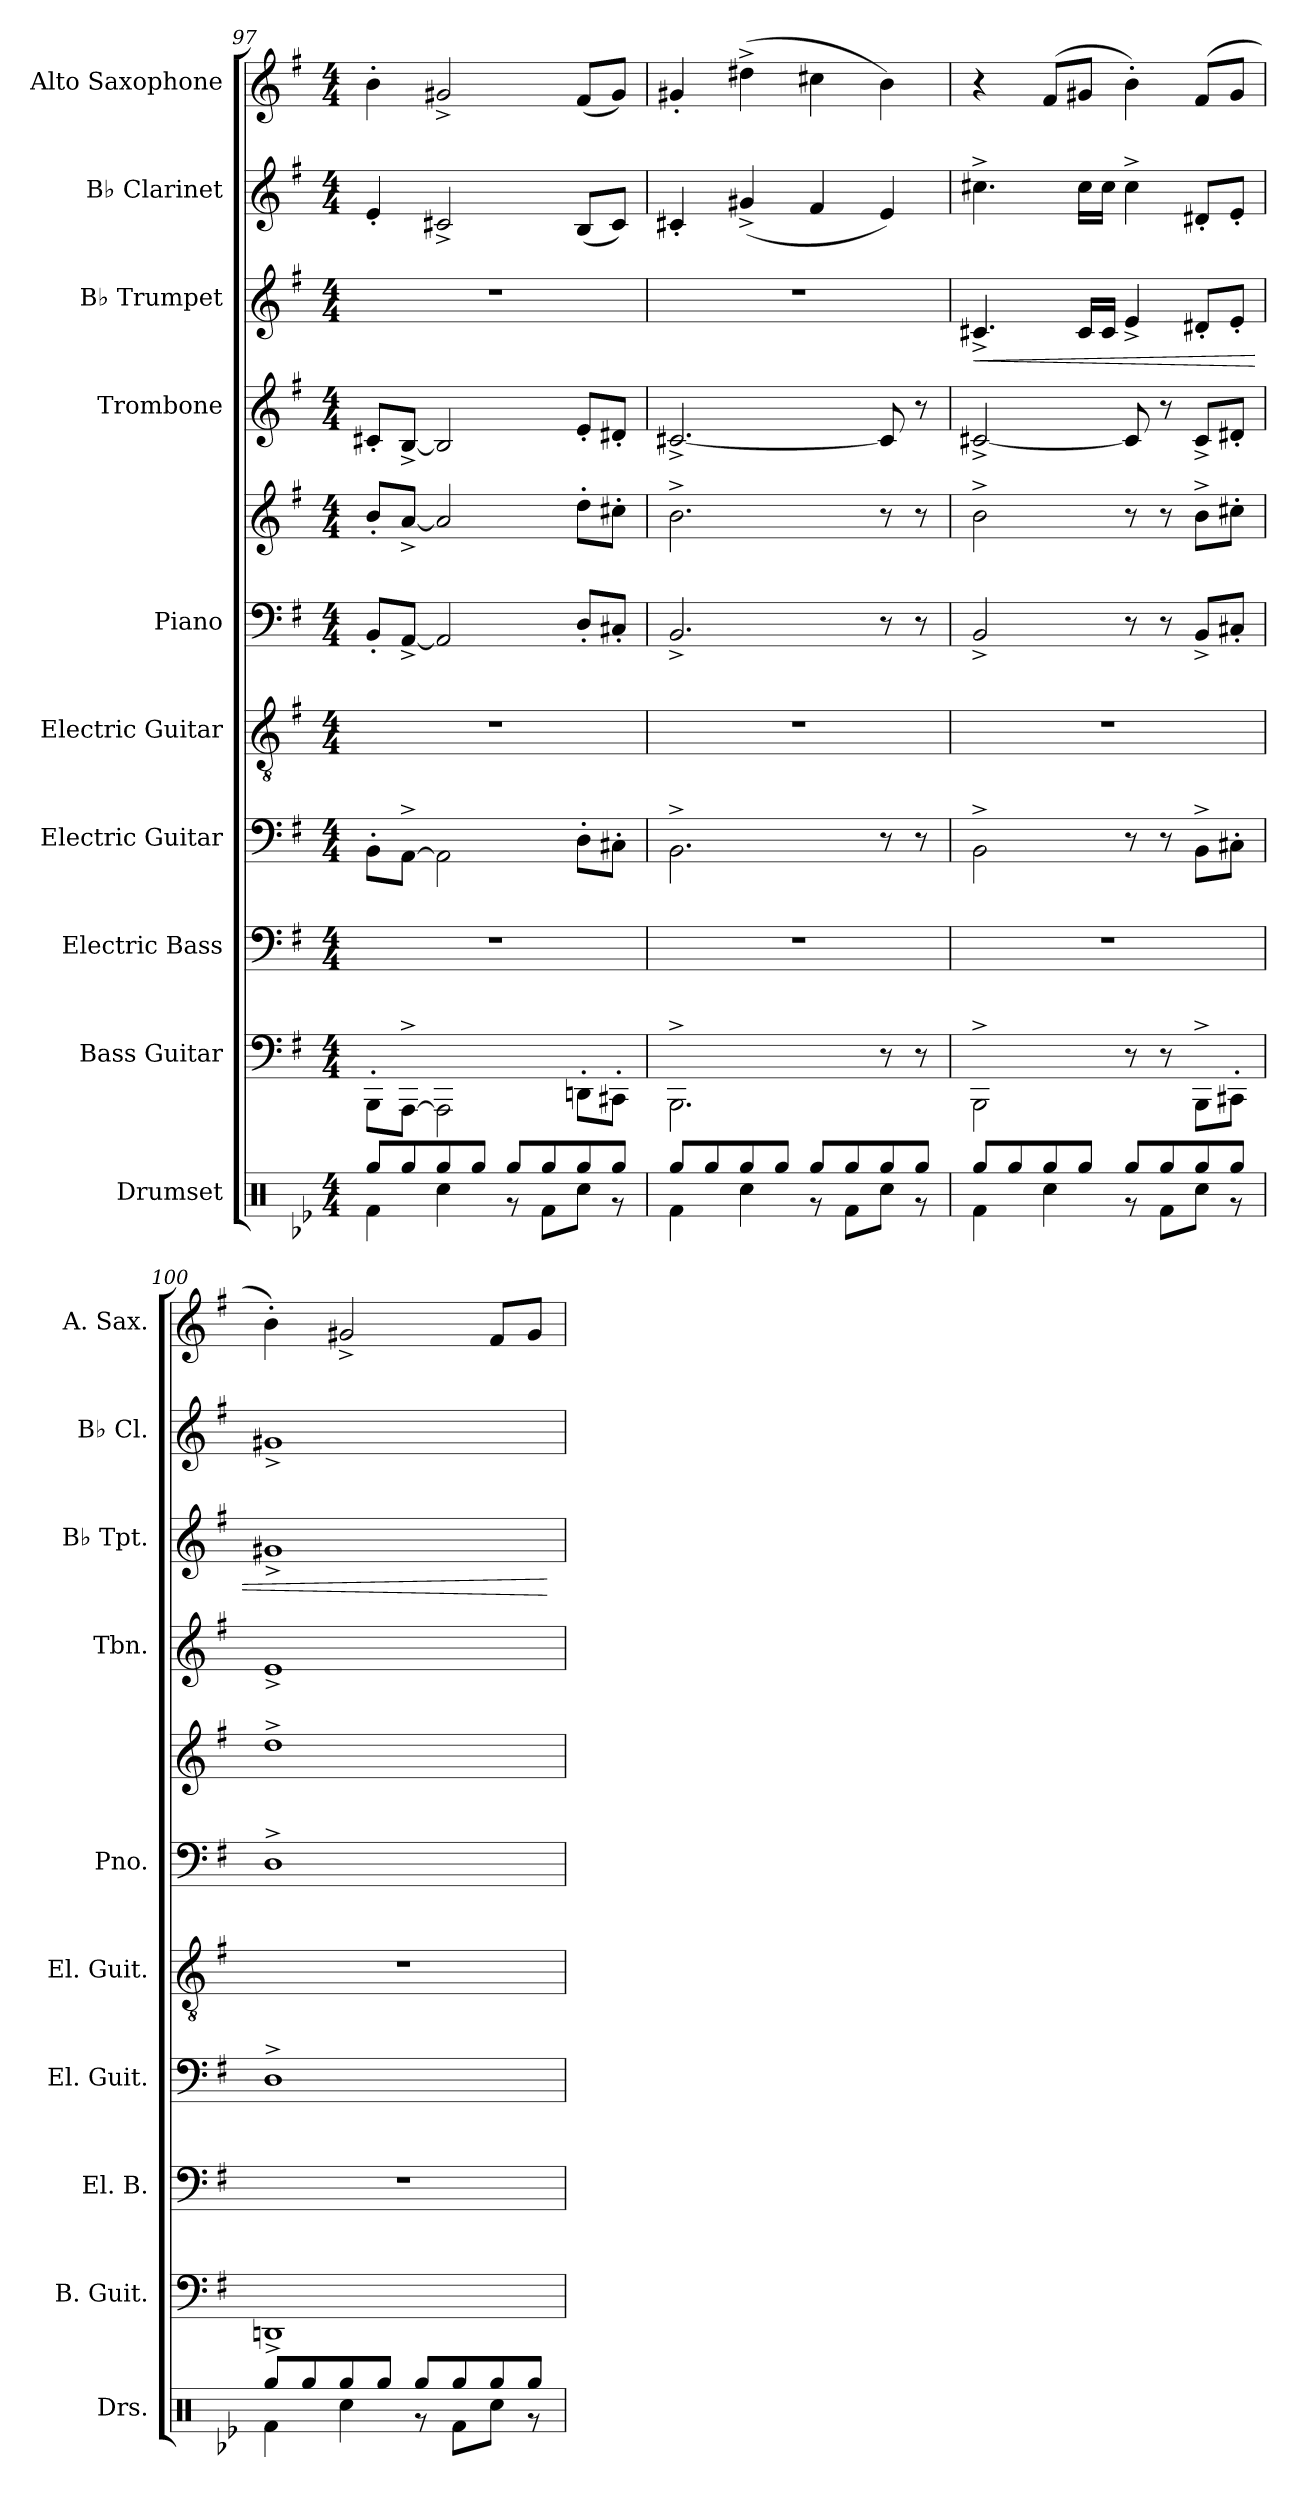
**kern	**kern	**kern	**kern	**kern	**kern	**kern	**kern	**kern	**dynam	**kern	**kern
*part10	*part9	*part8	*part7	*part6	*part5	*part5	*part4	*part3	*part3	*part2	*part1
*staff11	*staff10	*staff9	*staff8	*staff7	*staff6	*staff5	*staff4	*staff3	*staff3	*staff2	*staff1
*I"Drumset	*I"Bass Guitar	*I"Electric Bass	*I"Electric Guitar	*I"Electric Guitar	*I"Piano	*	*I"Trombone	*I"B♭ Trumpet	*	*I"B♭ Clarinet	*I"Alto Saxophone
*I'Drs.	*I'B. Guit.	*I'El. B.	*I'El. Guit.	*I'El. Guit.	*I'Pno.	*	*I'Tbn.	*I'B♭ Tpt.	*	*I'B♭ Cl.	*I'A. Sax.
!!LO:PB:g=z
*clefX	*	*clefF4	*	*clefGv2	*clefF4	*clefG2	*clefG2	*clefG2	*	*clefG2	*clefG2
*	*ITrd7c12	*ITrd7c12	*	*	*	*	*ITrd1c2	*ITrd1c2	*	*ITrd1c2	*ITrd5c9
*k[b-e-]	*k[f#]	*k[f#]	*k[f#]	*k[f#]	*k[f#]	*k[f#]	*k[b-]	*k[b-]	*	*k[b-]	*k[b-e-]
*M4/4	*M4/4	*M4/4	*M4/4	*M4/4	*M4/4	*M4/4	*M4/4	*M4/4	*	*M4/4	*M4/4
=97	=97	=97	=97	=97	=97	=97	=97	=97	=97	=97	=97
*^	*	*	*	*	*	*	*	*	*	*	*
8Rgg/L	4Rf\	8BBBB'\L	1r	8BB'\L	1r	8BB'/L	8b'/L	8Bn'/L	1r	.	4d'/	4d'\
8Rgg/	.	[8AAAA^\J	.	[8AA^\J	.	[8AA^/J	[8a^/J	[8A^/J	.	.	.	.
8Rgg/	4Rcc\	2AAAA\]	.	2AA\]	.	2AA/]	2a/]	2A/]	.	.	2Bn^/	2Bn^/
8Rgg/J	.	.	.	.	.	.	.	.	.	.	.	.
8Rgg/L	8r	.	.	.	.	.	.	.	.	.	.	.
8Rgg/	8Rf\L	.	.	.	.	.	.	.	.	.	.	.
8Rgg/	8Rcc\J	8DDDn'\L	.	8D'\L	.	8D'/L	8dd'\L	8d'/L	.	.	(<8A/L	(<8A/L
8Rgg/J	8r	8CCC#'\J	.	8C#X'\J	.	8C#X'/J	8cc#X'\J	8c#X'/J	.	.	8B/J)	8B/J)
=98	=98	=98	=98	=98	=98	=98	=98	=98	=98	=98	=98	=98
8Rgg/L	4Rf\	2.BBBB^\	1r	2.BB^\	1r	2.BB^/	2.b^\	[2.Bn^/	1r	.	4Bn'/	4Bn'/
8Rgg/	.	.	.	.	.	.	.	.	.	.	.	.
8Rgg/	4Rcc\	.	.	.	.	.	.	.	.	.	(<4f#X^/	(>4f#X^\
8Rgg/J	.	.	.	.	.	.	.	.	.	.	.	.
8Rgg/L	8r	.	.	.	.	.	.	.	.	.	4e/	4en\
8Rgg/	8Rf\L	.	.	.	.	.	.	.	.	.	.	.
8Rgg/	8Rcc\J	8r	.	8r	.	8r	8r	8B/]	.	.	4d/)	4d\)
8Rgg/J	8r	8r	.	8r	.	8r	8r	8r	.	.	.	.
=99	=99	=99	=99	=99	=99	=99	=99	=99	=99	=99	=99	=99
!	!	!	!	!	!	!	!	!	!	!LO:HP:b	!	!
8Rgg/L	4Rf\	2BBBB^\	1r	2BB^\	1r	2BB^/	2b^\	[2Bn^/	4.Bn^/	<	4.bn^\	4r
8Rgg/	.	.	.	.	.	.	.	.	.	.	.	.
8Rgg/	4Rcc\	.	.	.	.	.	.	.	.	.	.	(>8A/L
8Rgg/J	.	.	.	.	.	.	.	.	16B/LL	.	16b\LL	8Bn/J
.	.	.	.	.	.	.	.	.	16B/JJ	.	16b\JJ	.
8Rgg/L	8r	8r	.	8r	.	8r	8r	8B/]	4d^/	.	4b^\	4d'\)
8Rgg/	8Rf\L	8r	.	8r	.	8r	8r	8r	.	.	.	.
8Rgg/	8Rcc\J	8BBBB^\L	.	8BB^\L	.	8BB^/L	8b^\L	8B^/L	8c#X'/L	.	8c#X'/L	(<8A/L
8Rgg/J	8r	8CCC#'\J	.	8C#X'\J	.	8C#X'/J	8cc#X'\J	8c#X'/J	8d'/J	.	8d'/J	8B/J
!!LO:PB:g=z
=100	=100	=100	=100	=100	=100	=100	=100	=100	=100	=100	=100	=100
8Rgg/L	4Rf\	1DDDn^	1r	1D^	1r	1D^	1dd^	1d^	1f#X^	.	1f#X^	4d'\)
8Rgg/	.	.	.	.	.	.	.	.	.	.	.	.
8Rgg/	4Rcc\	.	.	.	.	.	.	.	.	.	.	2Bn^/
8Rgg/J	.	.	.	.	.	.	.	.	.	.	.	.
8Rgg/L	8r	.	.	.	.	.	.	.	.	.	.	.
8Rgg/	8Rf\L	.	.	.	.	.	.	.	.	.	.	.
8Rgg/	8Rcc\J	.	.	.	.	.	.	.	.	.	.	8A/L
8Rgg/J	8r	.	.	.	.	.	.	.	.	.	.	8B/J
*v	*v	*	*	*	*	*	*	*	*	*	*	*
.	.	.	.	.	.	.	.	.	[	.	.
=	=	=	=	=	=	=	=	=	=	=	=
*-	*-	*-	*-	*-	*-	*-	*-	*-	*-	*-	*-
